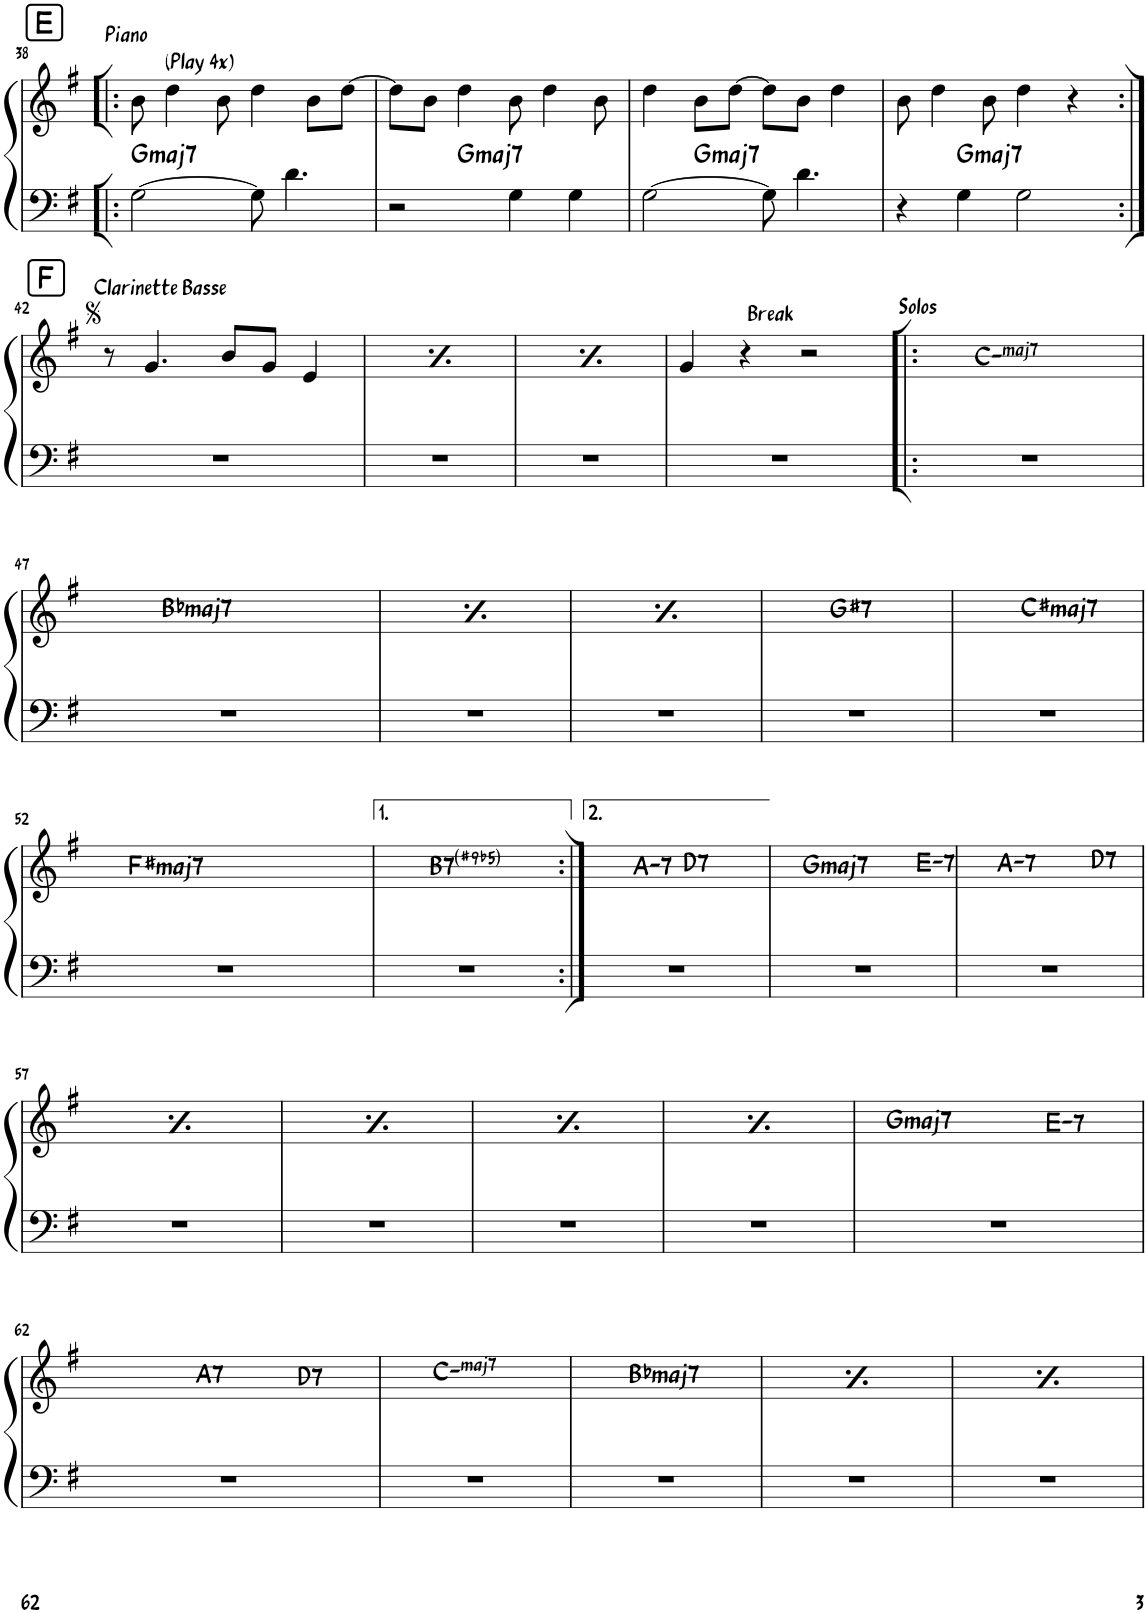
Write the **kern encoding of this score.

**kern	**kern	**harte
*part1	*part1	*part1
*staff2	*staff1	*
*I"Piano	*	*
*I'Pia.	*	*
!!LO:PB:g=z
*clefF4	*clefG2	*
*Trd8c14	*Trd8c14	*
*k[f#]	*k[f#]	*
*M4/4	*M4/4	*
!!LO:REH:place=s1:a:B:cj:fs=14:t=E
=38!|:	=38!|:	=38!|:
!	!LO:TX:a:B:t=Piano	!LO:H:kt=maj7
[2G\	8b\	G:maj7
!	!LO:TX:a:t=(Play 4x)	!
.	4dd\	.
.	8b\	.
8G\]	4dd\	.
4.d\	.	.
.	8b\L	.
.	[8dd\J	.
=39	=39	=39
2r	8dd\L]	.
.	8b\J	.
!	!	!LO:H:kt=maj7
.	4dd\	G:maj7
4G\	8b\	.
.	4dd\	.
4G\	.	.
.	8b\	.
=40	=40	=40
[2G\	4dd\	.
!	!	!LO:H:kt=maj7
.	8b\L	G:maj7
.	[8dd\J	.
8G\]	8dd\L]	.
4.d\	8b\J	.
.	4dd\	.
=41	=41	=41
*	*^	*
4r	8b\	4ryy	.
.	4dd\	.	.
!	!	!	!LO:H:kt=maj7
4G\	.	2.ryy	G:maj7
.	8b\	.	.
2G\	4dd\	.	.
.	4r	.	.
!!LO:LB:g=z
!!LO:REH:place=s1:a:B:cj:fs=14:t=F
=42:|!	=42:|!	=42:|!	=42:|!
!	!LO:TX:a:B:t=Clarinette Basse	!	!
*	*v	*v	*
1r	8r	.
.	4.g/	.
.	8b/L	.
.	8g/J	.
.	4e/	.
!!LO:REH:place=s1:a:B:cj:fs=14:t=F
=43	=43	=43
!	!LO:TX:a:B:t=Clarinette Basse	!
1r	8r	.
.	4.g/	.
.	8b/L	.
.	8g/J	.
.	4e/	.
!!LO:REH:place=s1:a:B:cj:fs=14:t=F
=44	=44	=44
!	!LO:TX:a:B:t=Clarinette Basse	!
1r	8r	.
.	4.g/	.
.	8b/L	.
.	8g/J	.
.	4e/	.
=45	=45	=45
!	!LO:TX:a:t=Break	!
1r	4g/	.
.	4r	.
!	!LO:TX:a:t=Solos	!
.	2r	.
=46!|:	=46!|:	=46!|:
!	!	!LO:H:kt=maj7
1r	4g	C:minmaj7
.	4ryy	.
.	2ryy	.
!!LO:LB:g=z
=47	=47	=47
!	!	!LO:H:kt=maj7
1r	4g	Bb:maj7
.	4ryy	.
.	2ryy	.
=48	=48	=48
!	!	!LO:H:kt=maj7
1r	4g	Bb:maj7
.	4ryy	.
.	2ryy	.
=49	=49	=49
!	!	!LO:H:kt=maj7
1r	4g	Bb:maj7
.	4ryy	.
.	2ryy	.
=50	=50	=50
!	!	!LO:H:kt=7
1r	1ryy	G#:7
=51	=51	=51
!	!	!LO:H:kt=maj7
1r	1ryy	C#:maj7
!!LO:LB:g=z
=52	=52	=52
!	!	!LO:H:kt=maj7
1r	4gn	F#:maj7
.	4ryy	.
.	2ryy	.
=53	=53	=53
!	!	!LO:H:kt=7
1r	1ryy	B:(3,b5,b7,#9)
=54:|!	=54:|!	=54:|!
!	!	!LO:H:kt=7
*	*^	*
1r	1ryy	2ryy	A:min7
!	!	!	!LO:H:kt=7
.	.	2ryy	D:7
=55	=55	=55	=55
*	*	*^	*
1r	1ryy	4ryy	2.ryy	.
!	!	!	!	!LO:H:kt=maj7
.	.	2.ryy	.	G:maj7
!	!	!	!	!LO:H:kt=7
.	.	.	4ryy	E:min7
=56	=56	=56	=56	=56
1r	1ryy	4ryy	2.ryy	.
!	!	!	!	!LO:H:kt=7
.	.	2.ryy	.	A:min7
!	!	!	!	!LO:H:kt=7
.	.	.	4ryy	D:7
!!LO:LB:g=z	!!	!!
=57	=57	=57	=57	=57
1r	1ryy	4ryy	2.ryy	.
!	!	!	!	!LO:H:kt=7
.	.	2.ryy	.	A:min7
!	!	!	!	!LO:H:kt=7
.	.	.	4ryy	D:7
=58	=58	=58	=58	=58
1r	1ryy	4ryy	2.ryy	.
!	!	!	!	!LO:H:kt=7
.	.	2.ryy	.	A:min7
!	!	!	!	!LO:H:kt=7
.	.	.	4ryy	D:7
=59	=59	=59	=59	=59
1r	1ryy	4ryy	2.ryy	.
!	!	!	!	!LO:H:kt=7
.	.	2.ryy	.	A:min7
!	!	!	!	!LO:H:kt=7
.	.	.	4ryy	D:7
=60	=60	=60	=60	=60
1r	1ryy	4ryy	2.ryy	.
!	!	!	!	!LO:H:kt=7
.	.	2.ryy	.	A:min7
!	!	!	!	!LO:H:kt=7
.	.	.	4ryy	D:7
=61	=61	=61	=61	=61
!	!	!	!	!LO:H:kt=maj7
*	*v	*v	*v	*
1r	4g	G:maj7
.	4ryy	.
!	!	!LO:H:kt=7
.	2ryy	E:min7
!!LO:LB:g=z
=62	=62	=62
!	!	!LO:H:kt=7
*	*^	*
1r	4g	2.ryy	A:min7
.	4ryy	.	.
!	!	!	!LO:H:kt=7
.	2ryy	.	A:7
!	!	!	!LO:H:kt=7
.	.	4ryy	D:7
=63	=63	=63	=63
1r	1ryy	4ryy	.
!	!	!	!LO:H:kt=maj7
.	.	2.ryy	C:minmaj7
=64	=64	=64	=64
1r	1ryy	4ryy	.
!	!	!	!LO:H:kt=maj7
.	.	2.ryy	Bb:maj7
=65	=65	=65	=65
1r	1ryy	4ryy	.
!	!	!	!LO:H:kt=maj7
.	.	2.ryy	Bb:maj7
=66	=66	=66	=66
1r	1ryy	4ryy	.
!	!	!	!LO:H:kt=maj7
.	.	2.ryy	Bb:maj7
*	*v	*v	*
=	=	=
*-	*-	*-
